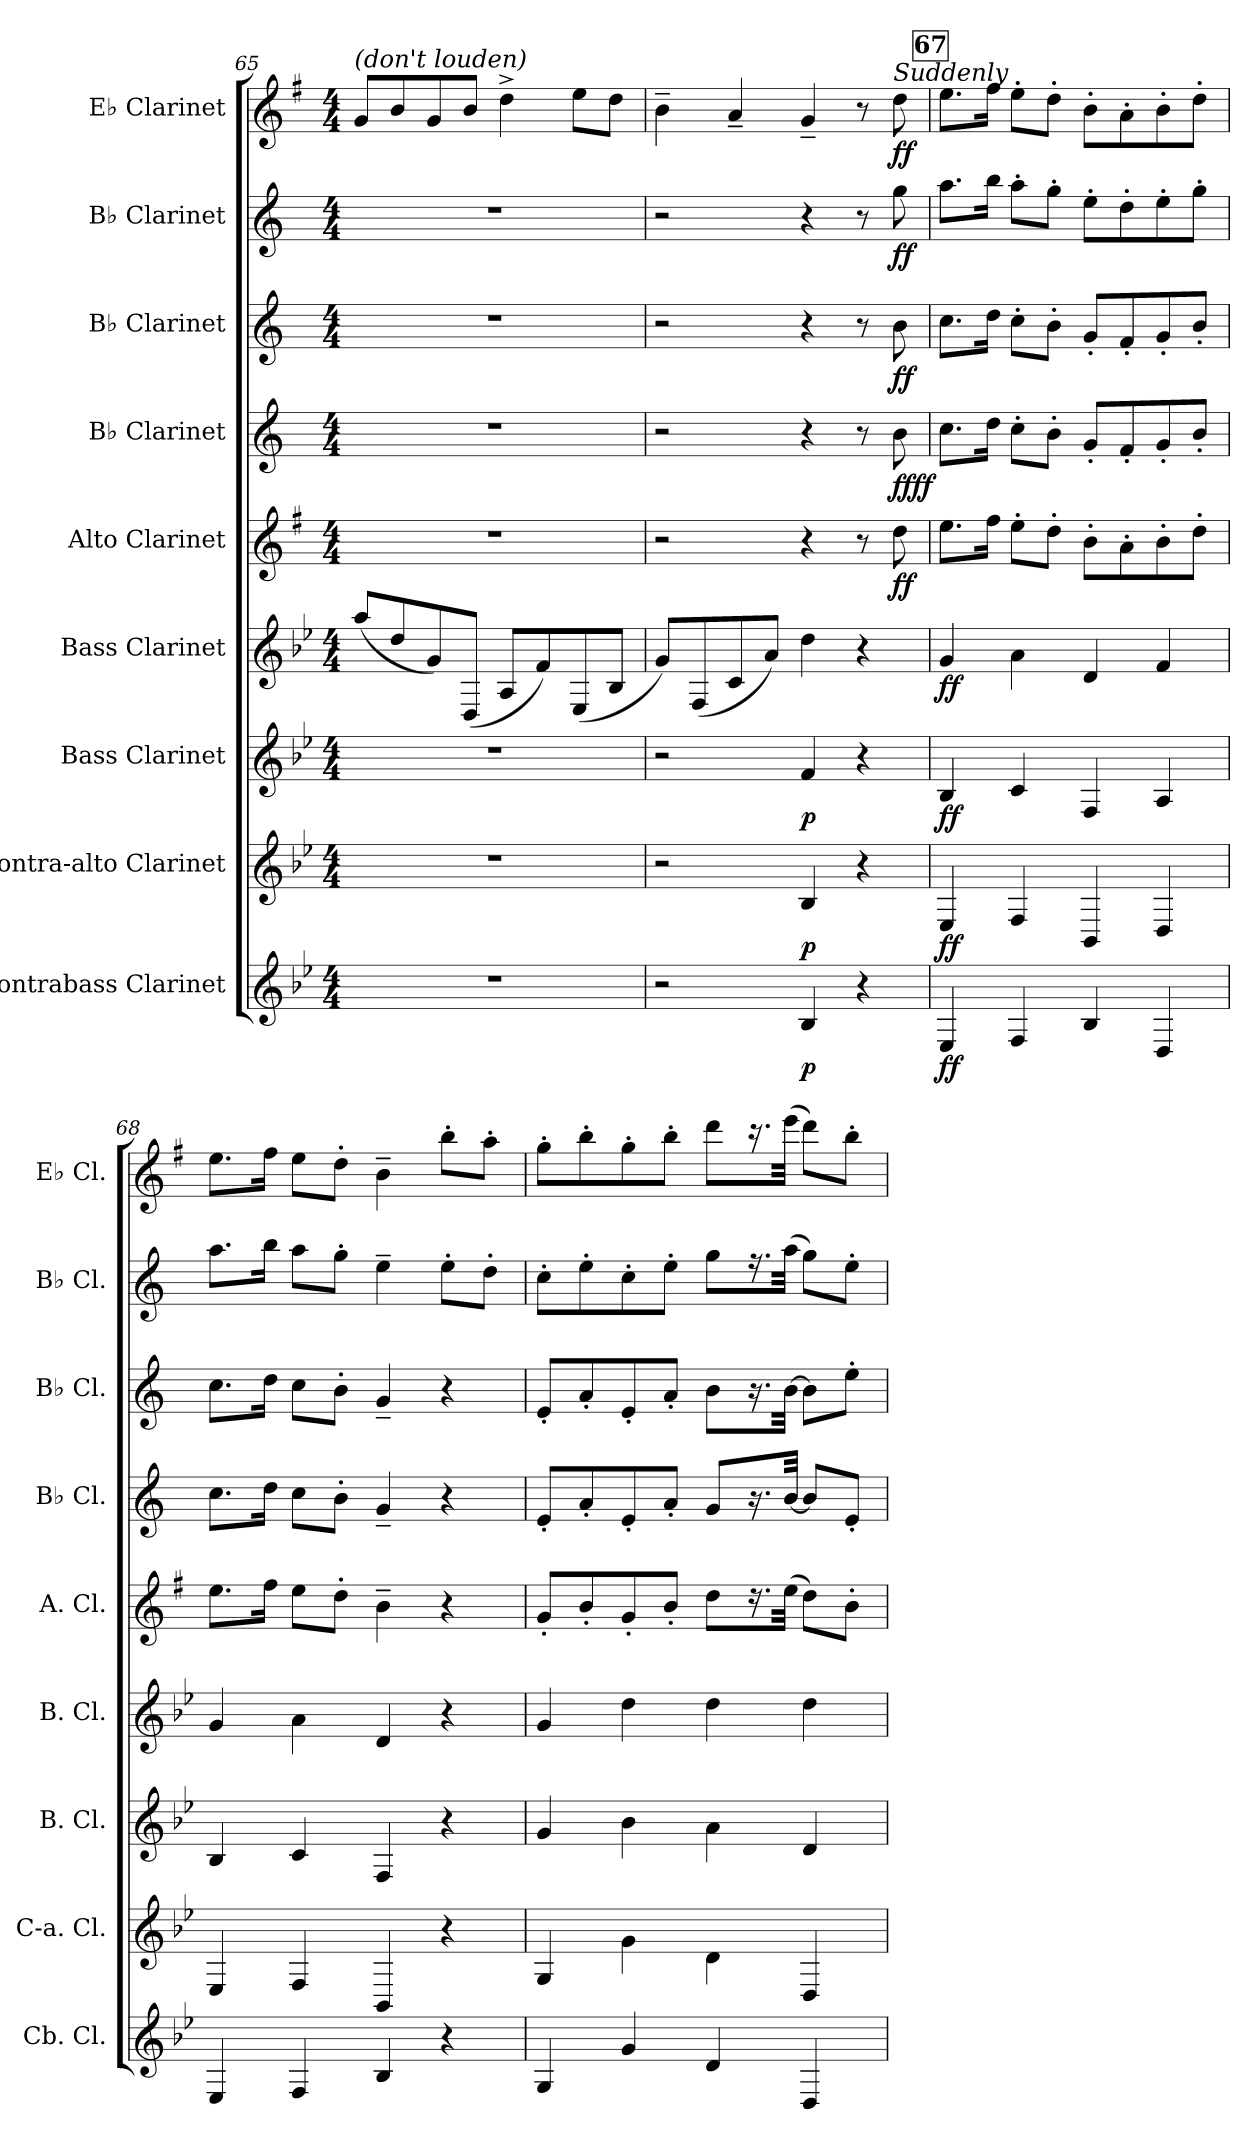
**kern	**dynam	**kern	**dynam	**kern	**dynam	**kern	**dynam	**kern	**dynam	**kern	**dynam	**kern	**dynam	**kern	**dynam	**kern	**dynam
*part9	*part9	*part8	*part8	*part7	*part7	*part6	*part6	*part5	*part5	*part4	*part4	*part3	*part3	*part2	*part2	*part1	*part1
*staff9	*staff9	*staff8	*staff8	*staff7	*staff7	*staff6	*staff6	*staff5	*staff5	*staff4	*staff4	*staff3	*staff3	*staff2	*staff2	*staff1	*staff1
*I"Contrabass Clarinet	*	*I"Contra-alto Clarinet	*	*I"Bass Clarinet	*	*I"Bass Clarinet	*	*I"Alto Clarinet	*	*I"B♭ Clarinet	*	*I"B♭ Clarinet	*	*I"B♭ Clarinet	*	*I"E♭ Clarinet	*
*I'Cb. Cl.	*	*I'C-a. Cl.	*	*I'B. Cl.	*	*I'B. Cl.	*	*I'A. Cl.	*	*I'B♭ Cl.	*	*I'B♭ Cl.	*	*I'B♭ Cl.	*	*I'E♭ Cl.	*
*clefG2	*	*clefG2	*	*clefG2	*	*clefG2	*	*clefG2	*	*clefG2	*	*clefG2	*	*clefG2	*	*clefG2	*
*ITrd15c26	*	*ITrd12c21	*	*ITrd8c14	*	*ITrd8c14	*	*ITrd5c9	*	*ITrd1c2	*	*ITrd1c2	*	*ITrd1c2	*	*ITrd-2c-3	*
*k[b-e-]	*	*k[b-e-]	*	*k[b-e-]	*	*k[b-e-]	*	*k[b-e-]	*	*k[b-e-]	*	*k[b-e-]	*	*k[b-e-]	*	*k[b-e-]	*
*M4/4	*	*M4/4	*	*M4/4	*	*M4/4	*	*M4/4	*	*M4/4	*	*M4/4	*	*M4/4	*	*M4/4	*
=65	=65	=65	=65	=65	=65	=65	=65	=65	=65	=65	=65	=65	=65	=65	=65	=65	=65
!	!	!	!	!	!	!	!	!	!	!	!	!	!	!	!	!LO:TX:a:i:t=(don't louden)	!
1r	.	1r	.	1r	.	(<8a/L	.	1r	.	1r	.	1r	.	1r	.	8b-/L	.
.	.	.	.	.	.	8d/	.	.	.	.	.	.	.	.	.	8dd/	.
.	.	.	.	.	.	8G/)	.	.	.	.	.	.	.	.	.	8b-/	.
.	.	.	.	.	.	(<8DD/J	.	.	.	.	.	.	.	.	.	8dd/J	.
.	.	.	.	.	.	8AA/L	.	.	.	.	.	.	.	.	.	4ff^\	.
.	.	.	.	.	.	8F/)	.	.	.	.	.	.	.	.	.	.	.
.	.	.	.	.	.	(<8EE-/	.	.	.	.	.	.	.	.	.	8gg\L	.
.	.	.	.	.	.	8BB-/J	.	.	.	.	.	.	.	.	.	8ff\J	.
!!LO:PB:g=z
=66	=66	=66	=66	=66	=66	=66	=66	=66	=66	=66	=66	=66	=66	=66	=66	=66	=66
2r	.	2r	.	2r	.	8G/L)	.	2r	.	2r	.	2r	.	2r	.	4dd~\	.
.	.	.	.	.	.	(<8FF/	.	.	.	.	.	.	.	.	.	.	.
.	.	.	.	.	.	8C/	.	.	.	.	.	.	.	.	.	4cc~/	.
.	.	.	.	.	.	8A/J)	.	.	.	.	.	.	.	.	.	.	.
!	!LO:DY:b	!	!LO:DY:b	!	!LO:DY:b	!	!	!	!	!	!	!	!	!	!	!	!
4BBB-/	p	4BB-/	p	4F/	p	4d\	.	4r	.	4r	.	4r	.	4r	.	4b-~/	.
4r	.	4r	.	4r	.	4r	.	8r	.	8r	.	8r	.	8r	.	8r	.
!	!	!	!	!	!	!	!	!	!	!	!	!	!	!	!	!LO:TX:i:t=Suddenly	!
!	!	!	!	!	!	!	!	!	!LO:DY:b	!	!LO:DY:b	!	!	!	!	!	!
!	!	!	!	!	!	!	!	!	!	!	!LO:DY:n=1:b	!	!LO:DY:b	!	!LO:DY:b	!	!LO:DY:b
.	.	.	.	.	.	.	.	8f\	ff	8a\	ff ff	8a\	ff	8ff\	ff	8ff\	ff
!!LO:REH:place=s1:a:B:fs=14:t=67
=67	=67	=67	=67	=67	=67	=67	=67	=67	=67	=67	=67	=67	=67	=67	=67	=67	=67
!	!LO:DY:b	!	!LO:DY:b	!	!LO:DY:b	!	!LO:DY:b	!	!	!	!	!	!	!	!	!	!
4EEE-/	ff	4EE-/	ff	4BB-/	ff	4G/	ff	8.g\L	.	8.b-\L	.	8.b-\L	.	8.gg\L	.	8.gg\L	.
.	.	.	.	.	.	.	.	16a\Jk	.	16cc\Jk	.	16cc\Jk	.	16aa\Jk	.	16aa\Jk	.
4FFF/	.	4FF/	.	4C/	.	4A\	.	8g'\L	.	8b-'\L	.	8b-'\L	.	8gg'\L	.	8gg'\L	.
.	.	.	.	.	.	.	.	8f'\J	.	8a'\J	.	8a'\J	.	8ff'\J	.	8ff'\J	.
4BBB-/	.	4BBB-/	.	4FF/	.	4D/	.	8d'\L	.	8f'/L	.	8f'/L	.	8dd'\L	.	8dd'\L	.
.	.	.	.	.	.	.	.	8c'\	.	8e-'/	.	8e-'/	.	8cc'\	.	8cc'\	.
4DDD/	.	4DD/	.	4AA/	.	4F/	.	8d'\	.	8f'/	.	8f'/	.	8dd'\	.	8dd'\	.
.	.	.	.	.	.	.	.	8f'\J	.	8a'/J	.	8a'/J	.	8ff'\J	.	8ff'\J	.
=68	=68	=68	=68	=68	=68	=68	=68	=68	=68	=68	=68	=68	=68	=68	=68	=68	=68
4EEE-/	.	4EE-/	.	4BB-/	.	4G/	.	8.g\L	.	8.b-\L	.	8.b-\L	.	8.gg\L	.	8.gg\L	.
.	.	.	.	.	.	.	.	16a\Jk	.	16cc\Jk	.	16cc\Jk	.	16aa\Jk	.	16aa\Jk	.
4FFF/	.	4FF/	.	4C/	.	4A\	.	8g\L	.	8b-\L	.	8b-\L	.	8gg\L	.	8gg\L	.
.	.	.	.	.	.	.	.	8f'\J	.	8a'\J	.	8a'\J	.	8ff'\J	.	8ff'\J	.
4BBB-/	.	4BBB-/	.	4FF/	.	4D/	.	4d~\	.	4f~/	.	4f~/	.	4dd~\	.	4dd~\	.
4r	.	4r	.	4r	.	4r	.	4r	.	4r	.	4r	.	8dd'\L	.	8ddd'\L	.
.	.	.	.	.	.	.	.	.	.	.	.	.	.	8cc'\J	.	8ccc'\J	.
=69	=69	=69	=69	=69	=69	=69	=69	=69	=69	=69	=69	=69	=69	=69	=69	=69	=69
4GGG/	.	4GG/	.	4G/	.	4G/	.	8B-'/L	.	8d'/L	.	8d'/L	.	8b-'\L	.	8bb-'\L	.
.	.	.	.	.	.	.	.	8d'/	.	8g'/	.	8g'/	.	8dd'\	.	8ddd'\	.
4GG/	.	4G\	.	4B-\	.	4d\	.	8B-'/	.	8d'/	.	8d'/	.	8b-'\	.	8bb-'\	.
.	.	.	.	.	.	.	.	8d'/J	.	8g'/J	.	8g'/J	.	8dd'\J	.	8ddd'\J	.
4DD/	.	4D\	.	4A\	.	4d\	.	8f\L	.	8f/L	.	8a\L	.	8ff\L	.	8fff\L	.
.	.	.	.	.	.	.	.	16.r	.	16.r	.	16.r	.	16.r	.	16.r	.
.	.	.	.	.	.	.	.	(>32g\Jkk	.	[32a/Jkk	.	[32a\Jkk	.	(>32gg\Jkk	.	(>32ggg\Jkk	.
4DDD/	.	4DD/	.	4D/	.	4d\	.	8f\L)	.	8a/L]	.	8a\L]	.	8ff\L)	.	8fff\L)	.
.	.	.	.	.	.	.	.	8d'\J	.	8d'/J	.	8dd'\J	.	8dd'\J	.	8ddd'\J	.
=	=	=	=	=	=	=	=	=	=	=	=	=	=	=	=	=	=
*-	*-	*-	*-	*-	*-	*-	*-	*-	*-	*-	*-	*-	*-	*-	*-	*-	*-
